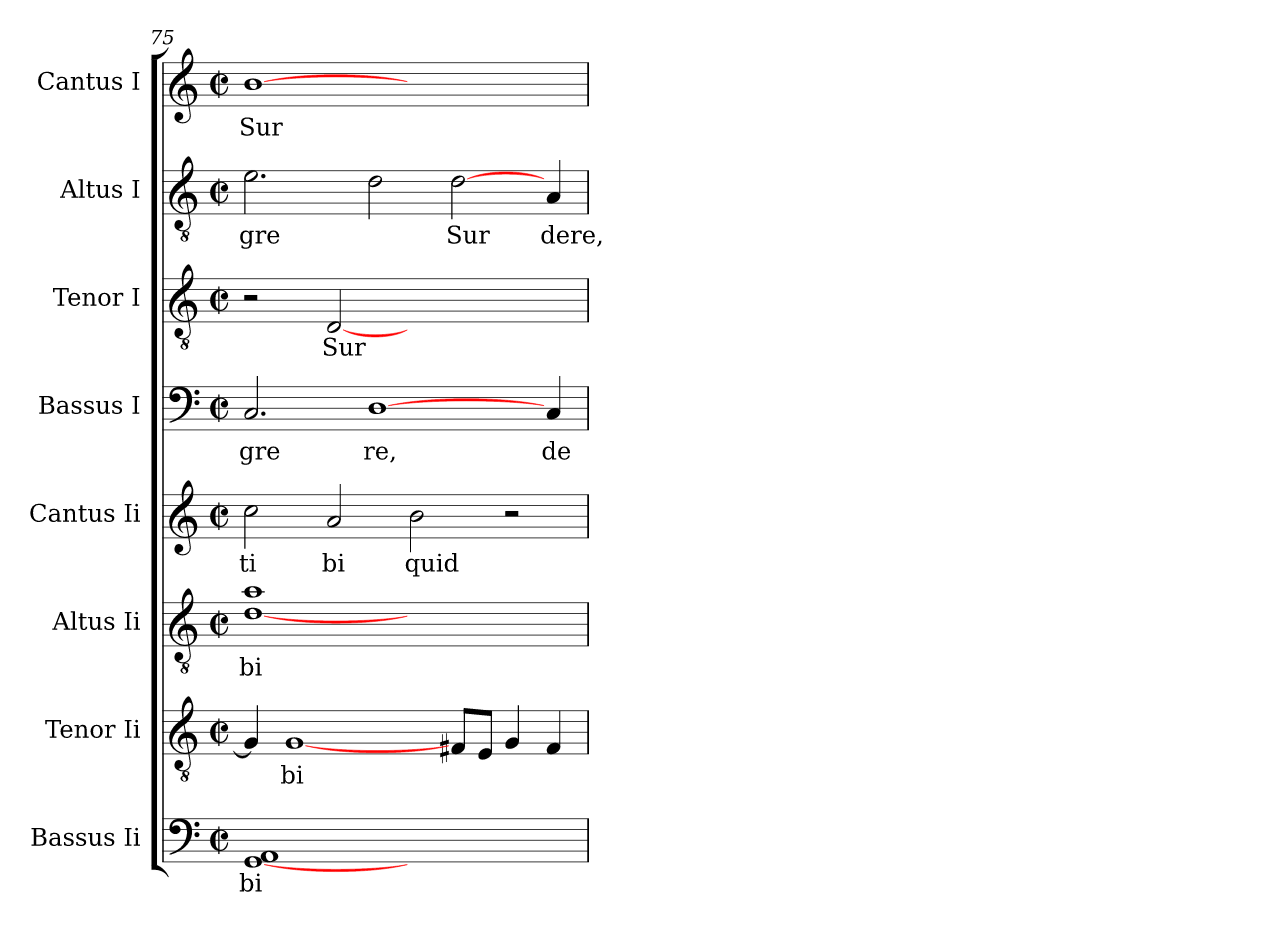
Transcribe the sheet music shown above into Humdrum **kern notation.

**kern	**text	**kern	**text	**kern	**text	**kern	**text	**kern	**text	**kern	**text	**kern	**text	**kern	**text
*part8	*part8	*part7	*part7	*part6	*part6	*part5	*part5	*part4	*part4	*part3	*part3	*part2	*part2	*part1	*part1
*staff8	*staff8	*staff7	*staff7	*staff6	*staff6	*staff5	*staff5	*staff4	*staff4	*staff3	*staff3	*staff2	*staff2	*staff1	*staff1
*I"Bassus Ii	*	*I"Tenor Ii	*	*I"Altus Ii	*	*I"Cantus Ii	*	*I"Bassus I	*	*I"Tenor I	*	*I"Altus I	*	*I"Cantus I	*
*clefF4	*	*clefGv2	*	*clefGv2	*	*clefG2	*	*clefF4	*	*clefGv2	*	*clefGv2	*	*clefG2	*
*M2/2	*	*M2/2	*	*M2/2	*	*M2/2	*	*M2/2	*	*M2/2	*	*M2/2	*	*M2/2	*
*met(c|)	*	*met(c|)	*	*met(c|)	*	*met(c|)	*	*met(c|)	*	*met(c|)	*	*met(c|)	*	*met(c|)	*
=75	=75	=75	=75	=75	=75	=75	=75	=75	=75	=75	=75	=75	=75	=75	=75
!	!LO:LY:b:cj	!	!	!	!LO:LY:b:cj	!	!LO:LY:b:cj	!	!LO:LY:b:cj	!	!	!	!LO:LY:b:cj	!	!LO:LY:b:cj
1AA [<1GG	bi	4G/]	.	1a [>1d	bi	2cc\	ti	2.C/	gre	2r	.	2.e\	gre	[>1b	Sur
!	!	!	!LO:LY:b:cj	!	!	!	!	!	!	!	!	!	!	!	!
.	.	[<1G	bi	.	.	.	.	.	.	.	.	.	.	.	.
!	!	!	!	!	!	!	!LO:LY:b:cj	!	!	!	!LO:LY:b	!	!	!	!
.	.	.	.	.	.	2a/	bi	.	.	[<2D/	Sur	.	.	.	.
!	!	!	!	!	!	!	!	!	!LO:LY:b:cj	!	!	!	!	!	!
.	.	.	.	.	.	.	.	[>1D	re,	.	.	2d\	.	.	.
!	!	!	!	!	!	!	!LO:LY:b:cj	!	!	!	!	!	!	!	!
1ryy	.	.	.	1ryy	.	2b\	quid	.	.	1ryy	.	.	.	1ryy	.
!	!	!	!	!	!	!	!	!	!	!	!	!	!LO:LY:b	!	!
.	.	8F#/L	.	.	.	.	.	.	.	.	.	[>2d\	Sur	.	.
.	.	8E/J	.	.	.	.	.	.	.	.	.	.	.	.	.
.	.	4G/	.	.	.	2r	.	.	.	.	.	.	.	.	.
!	!	!	!	!	!	!	!	!	!LO:LY:b:cj	!	!	!	!LO:LY:b	!	!
.	.	4F#/	.	.	.	.	.	4C/	de	.	.	4A/	dere,	.	.
=	=	=	=	=	=	=	=	=	=	=	=	=	=	=	=
*-	*-	*-	*-	*-	*-	*-	*-	*-	*-	*-	*-	*-	*-	*-	*-
